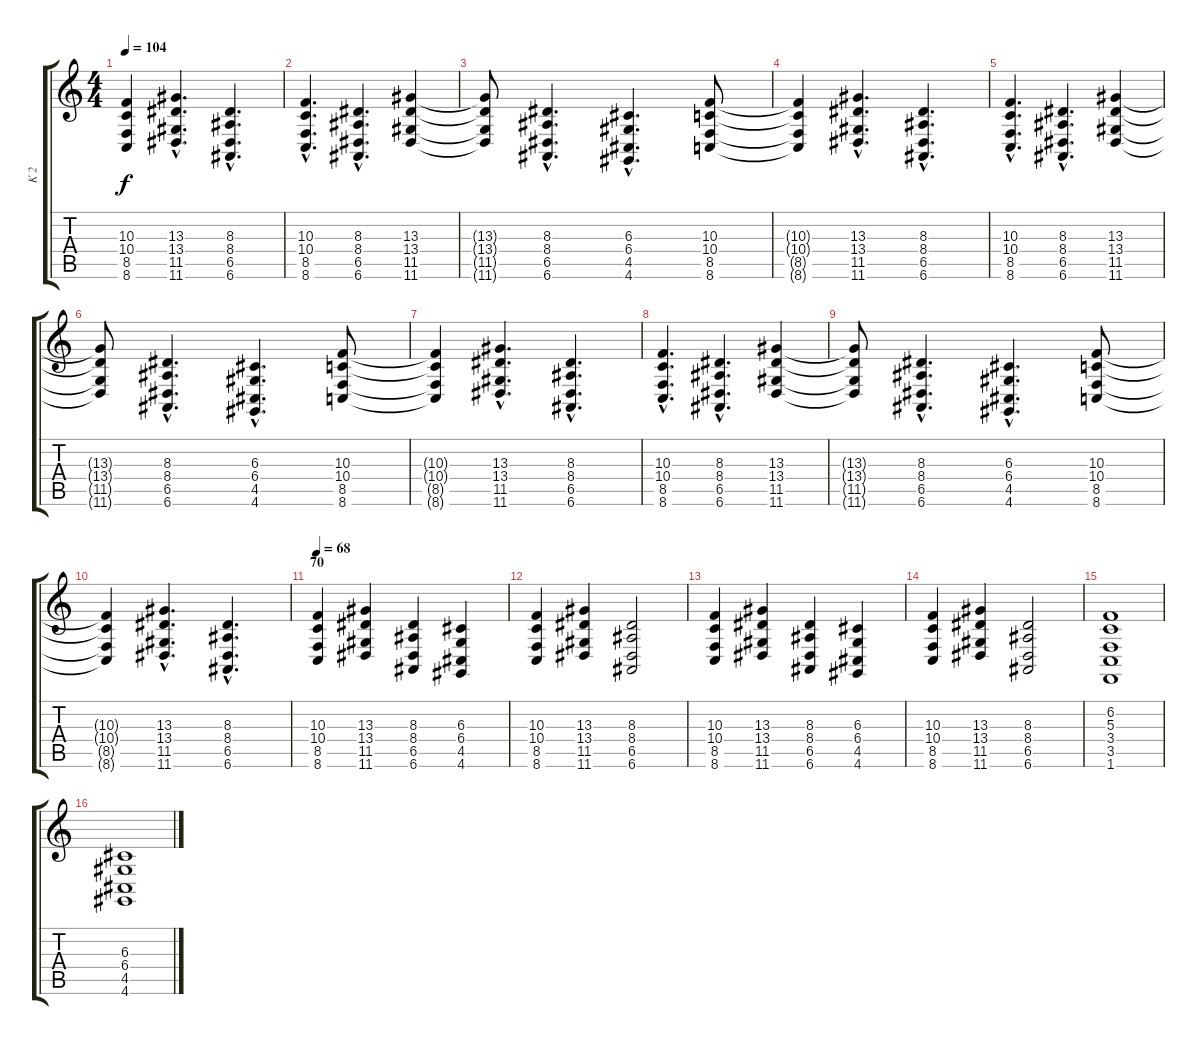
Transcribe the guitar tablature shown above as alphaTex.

\track ("K 2" "K 2") {instrument synthstrings1}
\staff {score tabs}
\tuning (E4 B3 G3 D3 A2 E2) {hide}
\ts (4 4)
\tempo 104
\clef g2
\ks c
(10.3{t} 10.4{t} 8.5{t} 8.6{t}).4{dy f} (13.3{hac} 13.4{hac} 11.5{hac} 11.6{hac}).4{d} (8.3{hac} 8.4{hac} 6.5{hac} 6.6{hac}).4{d} |
(10.3{hac} 10.4{hac} 8.5{hac} 8.6{hac}).4{d} (8.3{hac} 8.4{hac} 6.5{hac} 6.6{hac}).4{d} (13.3 13.4 11.5 11.6).4 |
(13.3{t} 13.4{t} 11.5{t} 11.6{t}).8 (8.3{hac} 8.4{hac} 6.5{hac} 6.6{hac}).4{d} (6.3{hac} 6.4{hac} 4.5{hac} 4.6{hac}).4{d} (10.3 10.4 8.5 8.6).8 |
(10.3{t} 10.4{t} 8.5{t} 8.6{t}).4 (13.3{hac} 13.4{hac} 11.5{hac} 11.6{hac}).4{d} (8.3{hac} 8.4{hac} 6.5{hac} 6.6{hac}).4{d} |
(10.3{hac} 10.4{hac} 8.5{hac} 8.6{hac}).4{d} (8.3{hac} 8.4{hac} 6.5{hac} 6.6{hac}).4{d} (13.3 13.4 11.5 11.6).4 |
(13.3{t} 13.4{t} 11.5{t} 11.6{t}).8 (8.3{hac} 8.4{hac} 6.5{hac} 6.6{hac}).4{d} (6.3{hac} 6.4{hac} 4.5{hac} 4.6{hac}).4{d} (10.3 10.4 8.5 8.6).8 |
(10.3{t} 10.4{t} 8.5{t} 8.6{t}).4 (13.3{hac} 13.4{hac} 11.5{hac} 11.6{hac}).4{d} (8.3{hac} 8.4{hac} 6.5{hac} 6.6{hac}).4{d} |
(10.3{hac} 10.4{hac} 8.5{hac} 8.6{hac}).4{d} (8.3{hac} 8.4{hac} 6.5{hac} 6.6{hac}).4{d} (13.3 13.4 11.5 11.6).4 |
(13.3{t} 13.4{t} 11.5{t} 11.6{t}).8 (8.3{hac} 8.4{hac} 6.5{hac} 6.6{hac}).4{d} (6.3{hac} 6.4{hac} 4.5{hac} 4.6{hac}).4{d} (10.3 10.4 8.5 8.6).8 |
(10.3{t} 10.4{t} 8.5{t} 8.6{t}).4 (13.3{hac} 13.4{hac} 11.5{hac} 11.6{hac}).4{d} (8.3{hac} 8.4{hac} 6.5{hac} 6.6{hac}).4{d} |
\section ("" "70")
\tempo 68
(10.3 10.4 8.5 8.6).4 (13.3 13.4 11.5 11.6).4 (8.3 8.4 6.5 6.6).4 (6.3 6.4 4.5 4.6).4 |
(10.3 10.4 8.5 8.6).4 (13.3 13.4 11.5 11.6).4 (8.3 8.4 6.5 6.6).2 |
(10.3 10.4 8.5 8.6).4 (13.3 13.4 11.5 11.6).4 (8.3 8.4 6.5 6.6).4 (6.3 6.4 4.5 4.6).4 |
(10.3 10.4 8.5 8.6).4 (13.3 13.4 11.5 11.6).4 (8.3 8.4 6.5 6.6).2 |
\section ("" "")
(6.2 5.3 3.4 3.5 1.6).1 |
(6.3 6.4 4.5 4.6).1
